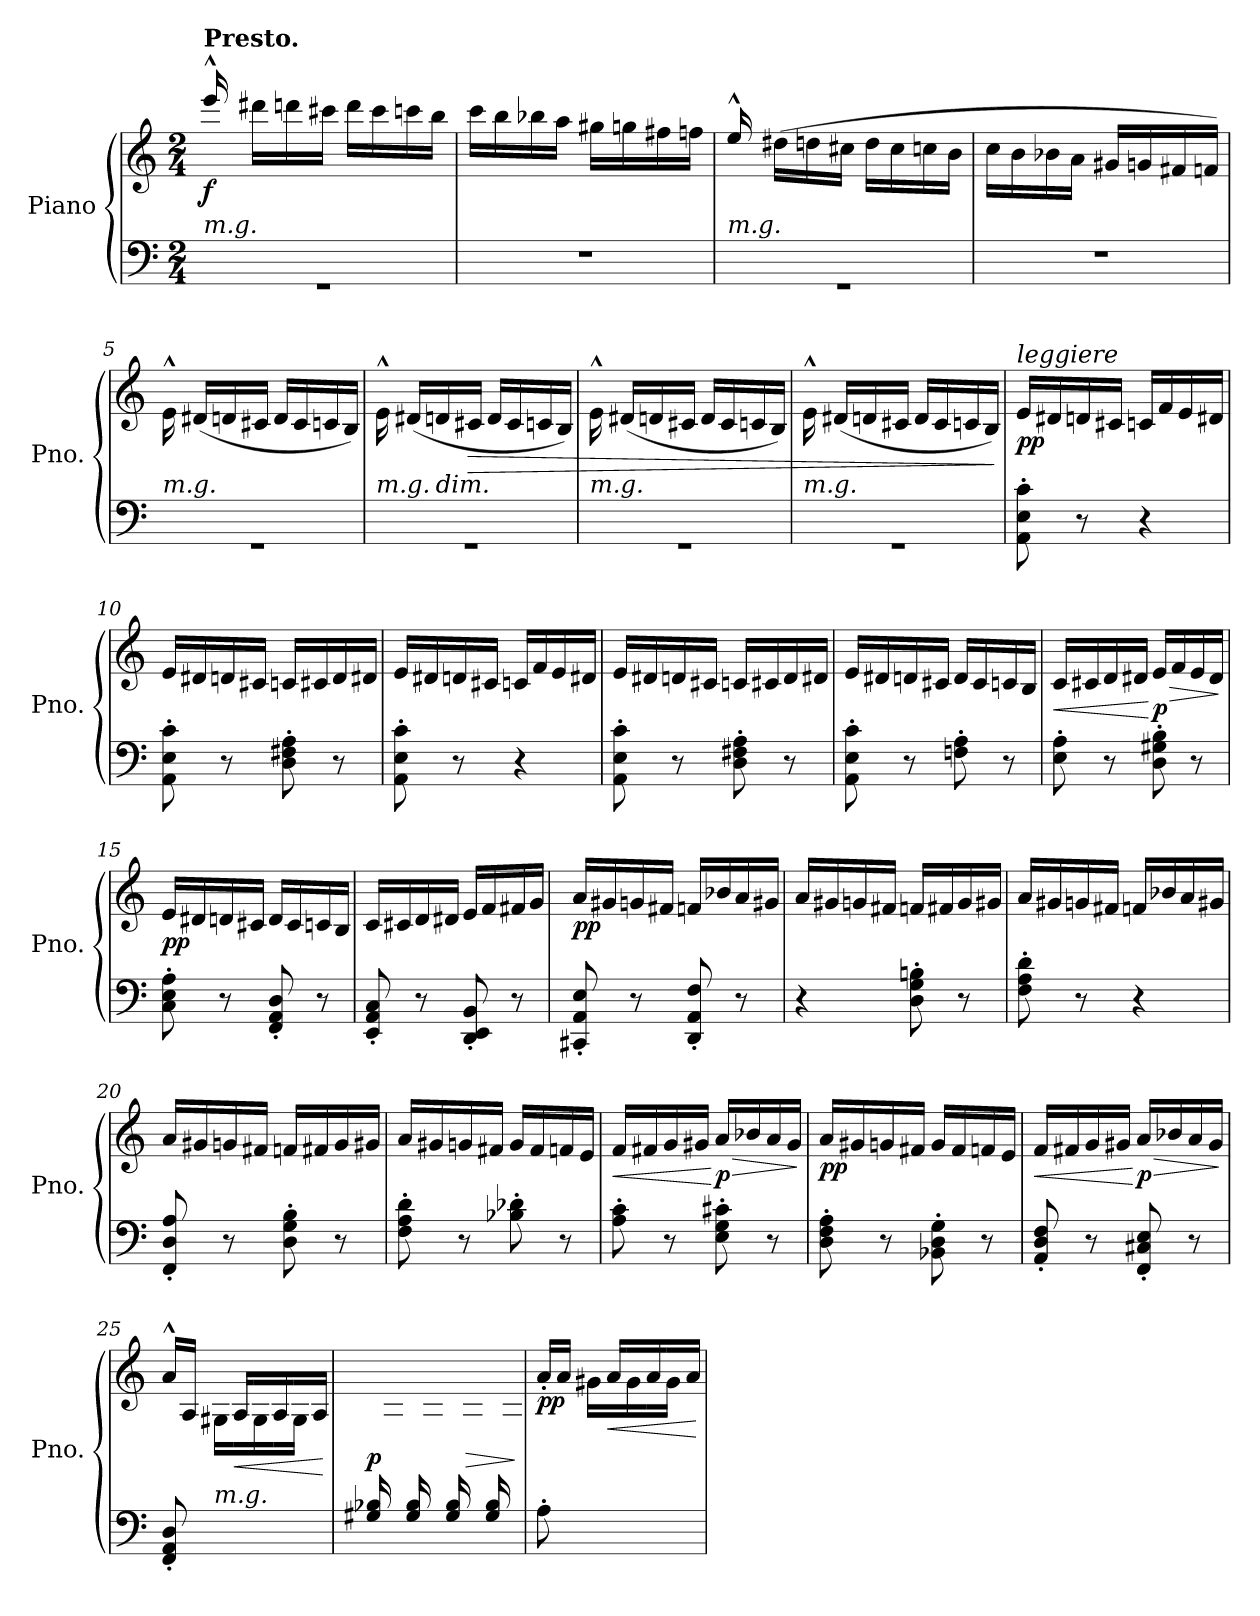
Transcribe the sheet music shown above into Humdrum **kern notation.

**kern	**kern	**dynam
*part1	*part1	*part1
*staff2	*staff1	*staff1/2
*I"Piano	*	*
*I'Pno.	*	*
*clefF4	*clefG2	*
*k[]	*k[]	*
*M2/4	*M2/4	*
=1	=1	=1
*	*^	*
!	!LO:TX:a:B:t=Presto.	!	!
!LO:TX:a:i:t=m.g.	!	!	!
!	!	!	!LO:DY:b
2rGG	16ryy	16eee^^/	f
.	(>16ddd#X\LL	4..ryy	.
.	16dddn\	.	.
.	16ccc#X\JJ	.	.
.	16ddd\LL	.	.
.	16ccc#\	.	.
.	16cccn\	.	.
.	16bb\JJ	.	.
*	*v	*v	*
=2	=2	=2
2r	16ccc\LL	.
.	16bb\	.
.	16bb-X\	.
.	16aa\JJ	.
.	16gg#X\LL	.
.	16ggn\	.
.	16ff#X\	.
.	16ffn\JJ	.
=3	=3	=3
*	*^	*
!LO:TX:a:i:t=m.g.	!	!	!
2rGG	16ryy)	16ee^^/	.
.	(>16dd#X\LL	4..ryy	.
.	16ddn\	.	.
.	16cc#X\JJ	.	.
.	16dd\LL	.	.
.	16cc#\	.	.
.	16ccn\	.	.
.	16b\JJ	.	.
*	*v	*v	*
=4	=4	=4
2r	16cc\LL	.
.	16b\	.
.	16b-X\	.
.	16a\JJ	.
.	16g#X/LL	.
.	16gn/	.
.	16f#X/	.
.	16fn/JJ)	.
!!LO:LB:g=z
=5	=5	=5
*	*^	*
!LO:TX:a:i:t=m.g.	!	!	!
2rGG	16ryy	16e^^\	.
.	(>16d#X/LL	4..ryy	.
.	16dn/	.	.
.	16c#X/JJ	.	.
.	16d/LL	.	.
.	16c#/	.	.
.	16cn/	.	.
.	16B/JJ)	.	.
=6	=6	=6	=6
!LO:TX:a:i:t=m.g.	!	!	!
2rGG	16ryy	16e^^\	.
.	(>16d#X/LL	4..ryy	.
!	!LO:TX:b:i:t=dim.	!	!
.	16dn/	.	.
!	!	!	!LO:HP:b
.	16c#X/JJ	.	>
.	16d/LL	.	.
.	16c#/	.	.
.	16cn/	.	.
.	16B/JJ)	.	.
=7	=7	=7	=7
!LO:TX:a:i:t=m.g.	!	!	!
2rGG	16ryy	16e^^\	.
.	(>16d#X/LL	4..ryy	.
.	16dn/	.	.
.	16c#X/JJ	.	.
.	16d/LL	.	.
.	16c#/	.	.
.	16cn/	.	.
.	16B/JJ)	.	.
=8	=8	=8	=8
!LO:TX:a:i:t=m.g.	!	!	!
2rGG	16ryy	16e^^\	.
.	(>16d#X/LL	4..ryy	.
.	16dn/	.	.
.	16c#X/JJ	.	.
.	16d/LL	.	.
.	16c#/	.	.
.	16cn/	.	.
.	16B/JJ)	.	.
*	*v	*v	*
.	.	]
!!LO:LB:g=z
=9	=9	=9
!	!LO:TX:a:i:t=leggiere	!
!	!	!LO:DY:b
8AA\' 8E\' 8c\'	16e/LL	pp
.	16d#X/	.
8r	16dn/	.
.	16c#X/JJ	.
4r	16cn/LL	.
.	16f/	.
.	16e/	.
.	16d#X/JJ	.
=10	=10	=10
8AA\' 8E\' 8c\'	16e/LL	.
.	16d#X/	.
8r	16dn/	.
.	16c#X/JJ	.
8D\' 8F#X\' 8A\'	16cn/LL	.
.	16c#X/	.
8r	16d/	.
.	16d#X/JJ	.
=11	=11	=11
8AA\' 8E\' 8c\'	16e/LL	.
.	16d#X/	.
8r	16dn/	.
.	16c#X/JJ	.
4r	16cn/LL	.
.	16f/	.
.	16e/	.
.	16d#X/JJ	.
=12	=12	=12
8AA\' 8E\' 8c\'	16e/LL	.
.	16d#X/	.
8r	16dn/	.
.	16c#X/JJ	.
8D\' 8F#X\' 8A\'	16cn/LL	.
.	16c#X/	.
8r	16d/	.
.	16d#X/JJ	.
!!LO:LB:g=z
=13	=13	=13
8AA\' 8E\' 8c\'	16e/LL	.
.	16d#X/	.
8r	16dn/	.
.	16c#X/JJ	.
8Fn\' 8A\'	16d/LL	.
.	16c#/	.
8r	16cn/	.
.	16B/JJ	.
=14	=14	=14
!	!	!LO:HP:b
8E\' 8A\'	16c/LL	<
.	16c#X/	.
8r	16d/	.
.	16d#X/JJ	.
!	!	!LO:HP:n=1:b
!	!	!LO:DY:n=1:b
8D\' 8G#X\' 8B\'	16e/LL	[ > p
.	16f/	.
8r	16e/	.
.	16d#/JJ	.
.	.	]
=15	=15	=15
!	!	!LO:DY:b
8C\' 8E\' 8A\'	16e/LL	pp
.	16d#X/	.
8r	16dn/	.
.	16c#X/JJ	.
8FF/' 8AA/' 8D/'	16d/LL	.
.	16c#/	.
8r	16cn/	.
.	16B/JJ	.
=16	=16	=16
8EE/' 8AA/' 8C/'	16c/LL	.
.	16c#X/	.
8r	16d/	.
.	16d#X/JJ	.
8DD/' 8EE/' 8BB/'	16e/LL	.
.	16f/	.
8r	16f#X/	.
.	16g/JJ	.
!!LO:LB:g=z
=17	=17	=17
!	!	!LO:DY:b
8CC#X/' 8AA/' 8E/'	16a/LL	pp
.	16g#X/	.
8r	16gn/	.
.	16f#X/JJ	.
8DD/' 8AA/' 8F/'	16fn/LL	.
.	16b-X/	.
8r	16a/	.
.	16g#X/JJ	.
=18	=18	=18
4r	16a/LL	.
.	16g#X/	.
.	16gn/	.
.	16f#X/JJ	.
8D\' 8G\' 8Bn\'	16fn/LL	.
.	16f#X/	.
8r	16g/	.
.	16g#X/JJ	.
=19	=19	=19
8F\' 8A\' 8d\'	16a/LL	.
.	16g#X/	.
8r	16gn/	.
.	16f#X/JJ	.
4r	16fn/LL	.
.	16b-X/	.
.	16a/	.
.	16g#X/JJ	.
=20	=20	=20
8FF/' 8D/' 8A/'	16a/LL	.
.	16g#X/	.
8r	16gn/	.
.	16f#X/JJ	.
8D\' 8G\' 8B\'	16fn/LL	.
.	16f#X/	.
8r	16g/	.
.	16g#X/JJ	.
!!LO:PB:g=z
=21	=21	=21
8F\' 8A\' 8d\'	16a/LL	.
.	16g#X/	.
8r	16gn/	.
.	16f#X/JJ	.
8B-X\' 8d-X\'	16g/LL	.
.	16f#/	.
8r	16fn/	.
.	16e/JJ	.
=22	=22	=22
!	!	!LO:HP:b
8A\' 8c\'	16f/LL	<
.	16f#X/	.
8r	16g/	.
.	16g#X/JJ	.
!	!	!LO:HP:n=1:b
!	!	!LO:DY:n=1:b
8E\' 8G\' 8c#X\'	16a/LL	[ > p
.	16b-X/	.
8r	16a/	.
.	16g#/JJ	.
.	.	]
=23	=23	=23
!	!	!LO:DY:b
8D\' 8F\' 8A\'	16a/LL	pp
.	16g#X/	.
8r	16gn/	.
.	16f#X/JJ	.
8BB-X\' 8D\' 8G\'	16g/LL	.
.	16f#/	.
8r	16fn/	.
.	16e/JJ	.
=24	=24	=24
!	!	!LO:HP:b
8AA/' 8D/' 8F/'	16f/LL	<
.	16f#X/	.
8r	16g/	.
.	16g#X/JJ	.
!	!	!LO:HP:n=1:b
!	!	!LO:DY:n=1:b
8FF/' 8C#X/' 8E/'	16a/LL	[ > p
.	16b-X/	.
8r	16a/	.
.	16g#/JJ	.
.	.	]
!!LO:LB:g=z
=25	=25	=25
*	*^	*
8FF/' 8AA/' 8D/'	16a^^/LL	8ryy	.
.	16A/JJ	.	.
!LO:TX:a:i:t=m.g.	!	!	!
16ryy	16rcyy	16G#X\LL	.
!	!	!	!LO:HP:b
16ryy	16A/LL	16ryy	<
16ryy	16rcyy	16G#\	.
16ryy	16A/	16ryy	.
16ryy	16rcyy	16G#\JJ	.
16ryy	16A/JJ	16ryy	.
*	*v	*v	*
.	.	[
=26	=26	=26
*^	*	*
!	!	!	!LO:DY:b
16G#X/ 16B-X/LL	16G#Xyy^ 16B-Xyy^	16ryy	p
16ryy	16ryy	16A\ 16b-X\	.
16G#/ 16B-/	16G#yy 16B-yy	16ryy	.
16ryy	16ryy	16A\ 16b-\JJ	.
16G#/ 16B-/LL	16G#yy 16B-yy	16ryy	.
!	!	!	!LO:HP:b
16ryy	16ryy	16A\ 16b-\	>
16G#/ 16B-/	16G#yy 16B-yy	16ryy	.
16ryy	16ryy	16A\ 16b-\JJ	.
*v	*v	*	*
.	.	]
=27	=27	=27
*	*^	*
!	!	!	!LO:DY:b
8A'\	16a'/LL	8ryy	pp
.	16a/JJ	.	.
16ryy	16rcyy	16g#X\LL	.
!	!	!	!LO:HP:b
16ryy	16a/LL	16ryy	<
16ryy	16rcyy	16g#\	.
16ryy	16a/	16ryy	.
16ryy	16rcyy	16g#\JJ	.
16ryy	16a/JJ	16ryy	.
*	*v	*v	*
.	.	[
=	=	=
*-	*-	*-
